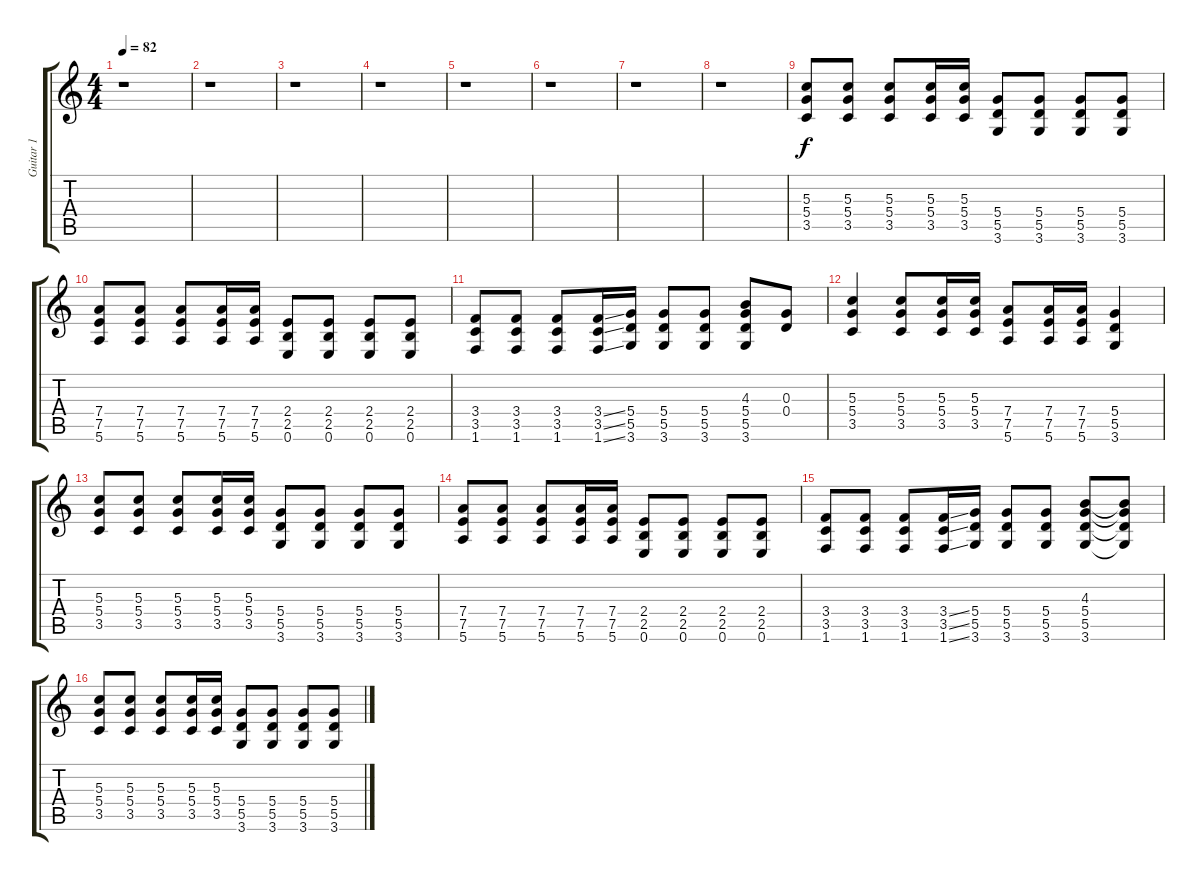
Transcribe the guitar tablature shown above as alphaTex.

\track ("Guitar 1" "Guitar 1") {instrument overdrivenguitar}
\staff {score tabs}
\tuning (E4 B3 G3 D3 A2 E2) {hide}
\ts (4 4)
\tempo 82
\clef g2
\ks c
r.1{dy f} |
r.1 |
r.1 |
r.1 |
r.1 |
r.1 |
r.1 |
r.1 |
(5.3 5.4 3.5).8 (5.3 5.4 3.5).8 (5.3 5.4 3.5).8 (5.3 5.4 3.5).16 (5.3 5.4 3.5).16 (5.4 5.5 3.6).8 (5.4 5.5 3.6).8 (5.4 5.5 3.6).8 (5.4 5.5 3.6).8 |
(7.4 7.5 5.6).8 (7.4 7.5 5.6).8 (7.4 7.5 5.6).8 (7.4 7.5 5.6).16 (7.4 7.5 5.6).16 (2.4 2.5 0.6).8 (2.4 2.5 0.6).8 (2.4 2.5 0.6).8 (2.4 2.5 0.6).8 |
(3.4 3.5 1.6).8 (3.4 3.5 1.6).8 (3.4 3.5 1.6).8 (3.4{ss} 3.5{ss} 1.6{ss}).16 (5.4 5.5 3.6).16 (5.4 5.5 3.6).8 (5.4 5.5 3.6).8 (4.3 5.4 5.5 3.6).8 (0.3 0.4).8 |
(5.3 5.4 3.5).4 (5.3 5.4 3.5).8 (5.3 5.4 3.5).16 (5.3 5.4 3.5).16 (7.4 7.5 5.6).8 (7.4 7.5 5.6).16 (7.4 7.5 5.6).16 (5.4 5.5 3.6).4 |
(5.3 5.4 3.5).8 (5.3 5.4 3.5).8 (5.3 5.4 3.5).8 (5.3 5.4 3.5).16 (5.3 5.4 3.5).16 (5.4 5.5 3.6).8 (5.4 5.5 3.6).8 (5.4 5.5 3.6).8 (5.4 5.5 3.6).8 |
(7.4 7.5 5.6).8 (7.4 7.5 5.6).8 (7.4 7.5 5.6).8 (7.4 7.5 5.6).16 (7.4 7.5 5.6).16 (2.4 2.5 0.6).8 (2.4 2.5 0.6).8 (2.4 2.5 0.6).8 (2.4 2.5 0.6).8 |
(3.4 3.5 1.6).8 (3.4 3.5 1.6).8 (3.4 3.5 1.6).8 (3.4{ss} 3.5{ss} 1.6{ss}).16 (5.4 5.5 3.6).16 (5.4 5.5 3.6).8 (5.4 5.5 3.6).8 (4.3 5.4 5.5 3.6).8 (4.3{t} 5.4{t} 5.5{t} 3.6{t}).8 |
(5.3 5.4 3.5).8 (5.3 5.4 3.5).8 (5.3 5.4 3.5).8 (5.3 5.4 3.5).16 (5.3 5.4 3.5).16 (5.4 5.5 3.6).8 (5.4 5.5 3.6).8 (5.4 5.5 3.6).8 (5.4 5.5 3.6).8
